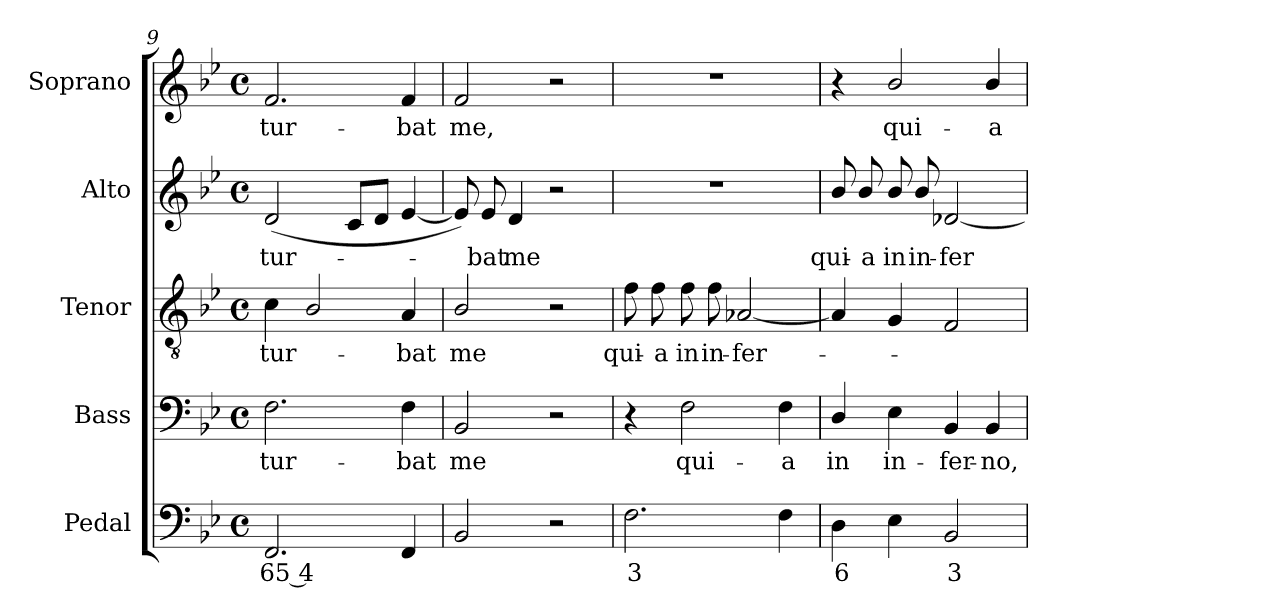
**kern	**text	**kern	**text	**kern	**text	**kern	**text	**kern	**text
*part5	*part5	*part4	*part4	*part3	*part3	*part2	*part2	*part1	*part1
*staff5	*staff5	*staff4	*staff4	*staff3	*staff3	*staff2	*staff2	*staff1	*staff1
*I"Pedal	*	*I"Bass	*	*I"Tenor	*	*I"Alto	*	*I"Soprano	*
*I'Ped.	*	*I'B.	*	*I'T.	*	*I'A.	*	*I'S.	*
*clefF4	*	*clefF4	*	*clefGv2	*	*clefG2	*	*clefG2	*
*	*	*	*	*ITrd7c12	*	*	*	*	*
*k[b-e-]	*	*k[b-e-]	*	*k[b-e-]	*	*k[b-e-]	*	*k[b-e-]	*
*B-:	*	*B-:	*	*B-:	*	*B-:	*	*B-:	*
*M4/4	*	*M4/4	*	*M4/4	*	*M4/4	*	*M4/4	*
*met(c)	*	*met(c)	*	*met(c)	*	*met(c)	*	*met(c)	*
=9	=9	=9	=9	=9	=9	=9	=9	=9	=9
!	!LO:LY:b:color=#000000	!	!	!	!	!	!	!	!
!	!	!	!LO:LY:b:color=#000000	!	!	!	!	!	!
!	!	!	!	!	!LO:LY:b:color=#000000	!	!	!	!
!	!	!	!	!	!	!	!LO:LY:b:color=#000000	!	!
!	!	!	!	!	!	!	!	!	!LO:LY:b:color=#000000
2.FFi/	65 4	2.Fi\	-tur-	4Ci\	-tur-	(2di/	-tur-	2.fi/	-tur-
.	.	.	.	2BB-i/	.	.	.	.	.
.	.	.	.	.	.	8ci/L	.	.	.
.	.	.	.	.	.	8di/J	.	.	.
!	!	!	!LO:LY:b:color=#000000	!	!	!	!	!	!
!	!	!	!	!	!LO:LY:b:color=#000000	!	!	!	!
!	!	!	!	!	!	!	!	!	!LO:LY:b:color=#000000
4FFi/	.	4Fi\	-bat	4AAi/	-bat	[4e-i/	.	4fi/	-bat
=10	=10	=10	=10	=10	=10	=10	=10	=10	=10
!	!	!	!LO:LY:b:color=#000000	!	!	!	!	!	!
!	!	!	!	!	!LO:LY:b:color=#000000	!	!	!	!
!	!	!	!	!	!	!	!	!	!LO:LY:b:color=#000000
2BB-i/	.	2BB-i/	me	2BB-i/	me	8e-i/])	.	2fi/	me,
!	!	!	!	!	!	!	!LO:LY:b:color=#000000	!	!
.	.	.	.	.	.	8e-i/	-bat	.	.
!	!	!	!	!	!	!	!LO:LY:b:color=#000000	!	!
.	.	.	.	.	.	4di/	me	.	.
2r	.	2r	.	2r	.	2r	.	2r	.
!!LO:LB:g=z
=11	=11	=11	=11	=11	=11	=11	=11	=11	=11
!	!LO:LY:b:color=#000000	!	!	!	!	!	!	!	!
!	!	!	!	!	!LO:LY:b:color=#000000	!	!	!	!
2.Fi\	3	4r	.	8Fi\	qui-	1r	.	1r	.
!	!	!	!	!	!LO:LY:b:color=#000000	!	!	!	!
.	.	.	.	8Fi\	-a	.	.	.	.
!	!	!	!LO:LY:b:color=#000000	!	!	!	!	!	!
!	!	!	!	!	!LO:LY:b:color=#000000	!	!	!	!
.	.	2Fi\	qui-	8Fi\	in	.	.	.	.
!	!	!	!	!	!LO:LY:b:color=#000000	!	!	!	!
.	.	.	.	8Fi\	in-	.	.	.	.
!	!	!	!	!	!LO:LY:b:color=#000000	!	!	!	!
.	.	.	.	[2AA-Xi/	-fer-	.	.	.	.
!	!	!	!LO:LY:b:color=#000000	!	!	!	!	!	!
4Fi\	.	4Fi\	-a	.	.	.	.	.	.
=12	=12	=12	=12	=12	=12	=12	=12	=12	=12
!	!LO:LY:b:color=#000000	!	!	!	!	!	!	!	!
!	!	!	!LO:LY:b:color=#000000	!	!	!	!	!	!
!	!	!	!	!	!	!	!LO:LY:b:color=#000000	!	!
4Di\	6	4Di/	in	4AA-i/]	.	8b-i/	qui-	4r	.
!	!	!	!	!	!	!	!LO:LY:b:color=#000000	!	!
.	.	.	.	.	.	8b-i/	-a	.	.
!	!	!	!LO:LY:b:color=#000000	!	!	!	!	!	!
!	!	!	!	!	!	!	!LO:LY:b:color=#000000	!	!
!	!	!	!	!	!	!	!	!	!LO:LY:b:color=#000000
4E-i\	.	4E-i\	in-	4GGi/	.	8b-i/	in	2b-i/	qui-
!	!	!	!	!	!	!	!LO:LY:b:color=#000000	!	!
.	.	.	.	.	.	8b-i/	in-	.	.
!	!LO:LY:b:color=#000000	!	!	!	!	!	!	!	!
!	!	!	!LO:LY:b:color=#000000	!	!	!	!	!	!
!	!	!	!	!	!	!	!LO:LY:b:color=#000000	!	!
2BB-i/	3	4BB-i/	-fer-	2FFi/	.	[2d-Xi/	-fer-	.	.
!	!	!	!LO:LY:b:color=#000000	!	!	!	!	!	!
!	!	!	!	!	!	!	!	!	!LO:LY:b:color=#000000
.	.	4BB-i/	-no,	.	.	.	.	4b-i/	-a
=	=	=	=	=	=	=	=	=	=
*-	*-	*-	*-	*-	*-	*-	*-	*-	*-
